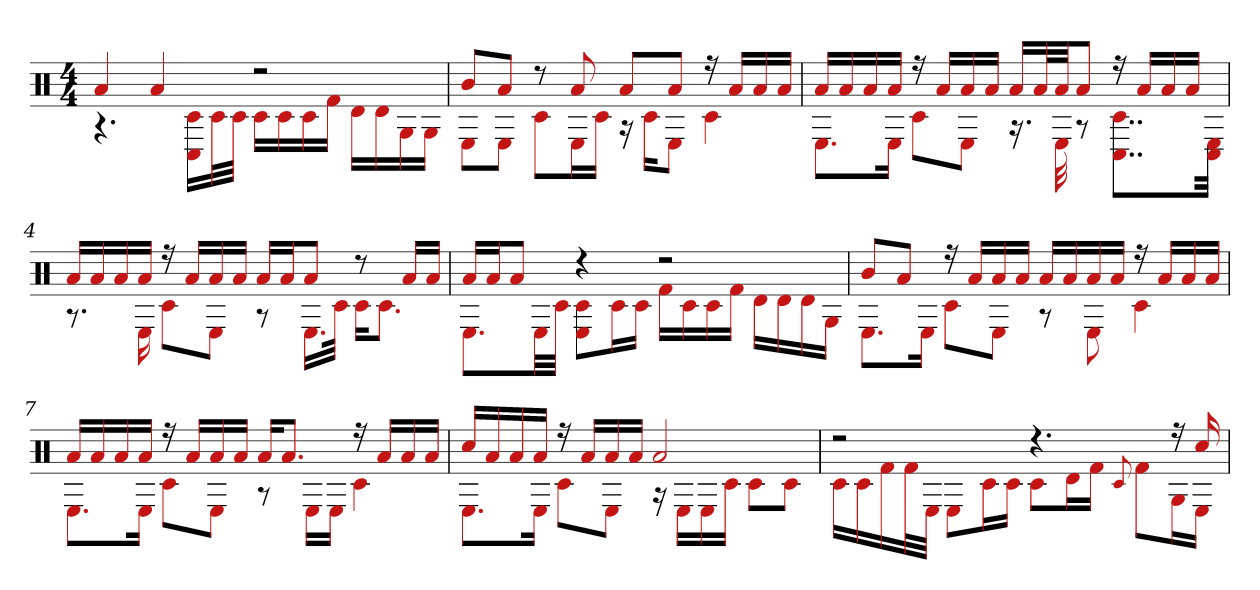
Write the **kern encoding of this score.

**kern
*part1
*staff1
*clefX
*k[]
*M4/4
=1
*^
4a	4.r
4a	.
.	16C# 16c#LL
.	32c#L
.	32c#JJJ
2r	16c#LL
.	16c#
.	16c#
.	16f#JJ
.	16dLL
.	16d
.	16G
.	16GJJ
=2	=2
8bL	8EL
8aJ	8EJ
8r	8c#L
8a	16EL
.	16c#JJ
8aL	16r
.	16c#KL
8aJ	8EJ
16r	4c#
16aLL	.
16a	.
16aJJ	.
=3	=3
16aLL	8.EL
16a	.
16a	.
16aJJ	16EJk
16r	8c#L
16aLL	.
16a	8EJ
16aJJ	.
16aLL	16.r
32aL	.
32aJJ	32E
8aJ	8r
16r	8..C# 8..c#L
16aLL	.
16a	.
16aJJ	.
.	32C# 32EJkk
=4	=4
16aLL	8.r
16a	.
16a	.
16aJJ	16E
16r	8c#L
16aLL	.
16a	8EJ
16aJJ	.
16aLL	8r
16aJ	.
8aJ	16.ELL
.	32c#JJk
8r	16c#KL
.	8.c#J
16aLL	.
16aJJ	.
=5	=5
16aLL	8.EL
16aJ	.
8aJ	.
.	32ELL
.	32c#JJJ
4r	8c# 8EL
.	16c#L
.	16c#JJ
2r	16f#LL
.	16c#
.	16c#
.	16f#JJ
.	16dLL
.	16d
.	16d
.	16GJJ
=6	=6
8bL	8.EL
8aJ	.
.	16EJk
16r	8c#L
16aLL	.
16a	8EJ
16aJJ	.
16aLL	8r
16a	.
16a	8E
16aJJ	.
16r	4c#
16aLL	.
16a	.
16aJJ	.
=7	=7
16aLL	8.EL
16a	.
16a	.
16aJJ	16EJk
16r	8c#L
16aLL	.
16a	8EJ
16aJJ	.
16aKL	8r
8.aJ	.
.	16ELL
.	16EJJ
16r	4c#
16aLL	.
16a	.
16aJJ	.
=8	=8
16cc#LL	8.EL
16a	.
16a	.
16aJJ	16EJk
16r	8c#L
16aLL	.
16a	8EJ
16aJJ	.
2a	16r
.	16ELL
.	16E
.	16c#JJ
.	8c#L
.	8c#J
=9	=9
2r	16c#LL
.	16c#
.	16f#
.	32f#L
.	32EJJJ
.	8EL
.	16c#L
.	16c#JJ
4.r	8c#L
.	16dL
.	16f#JJ
.	8qqc#
.	8f#L
16r	16GL
16cc#	16EJJ
*v	*v
=
*-
